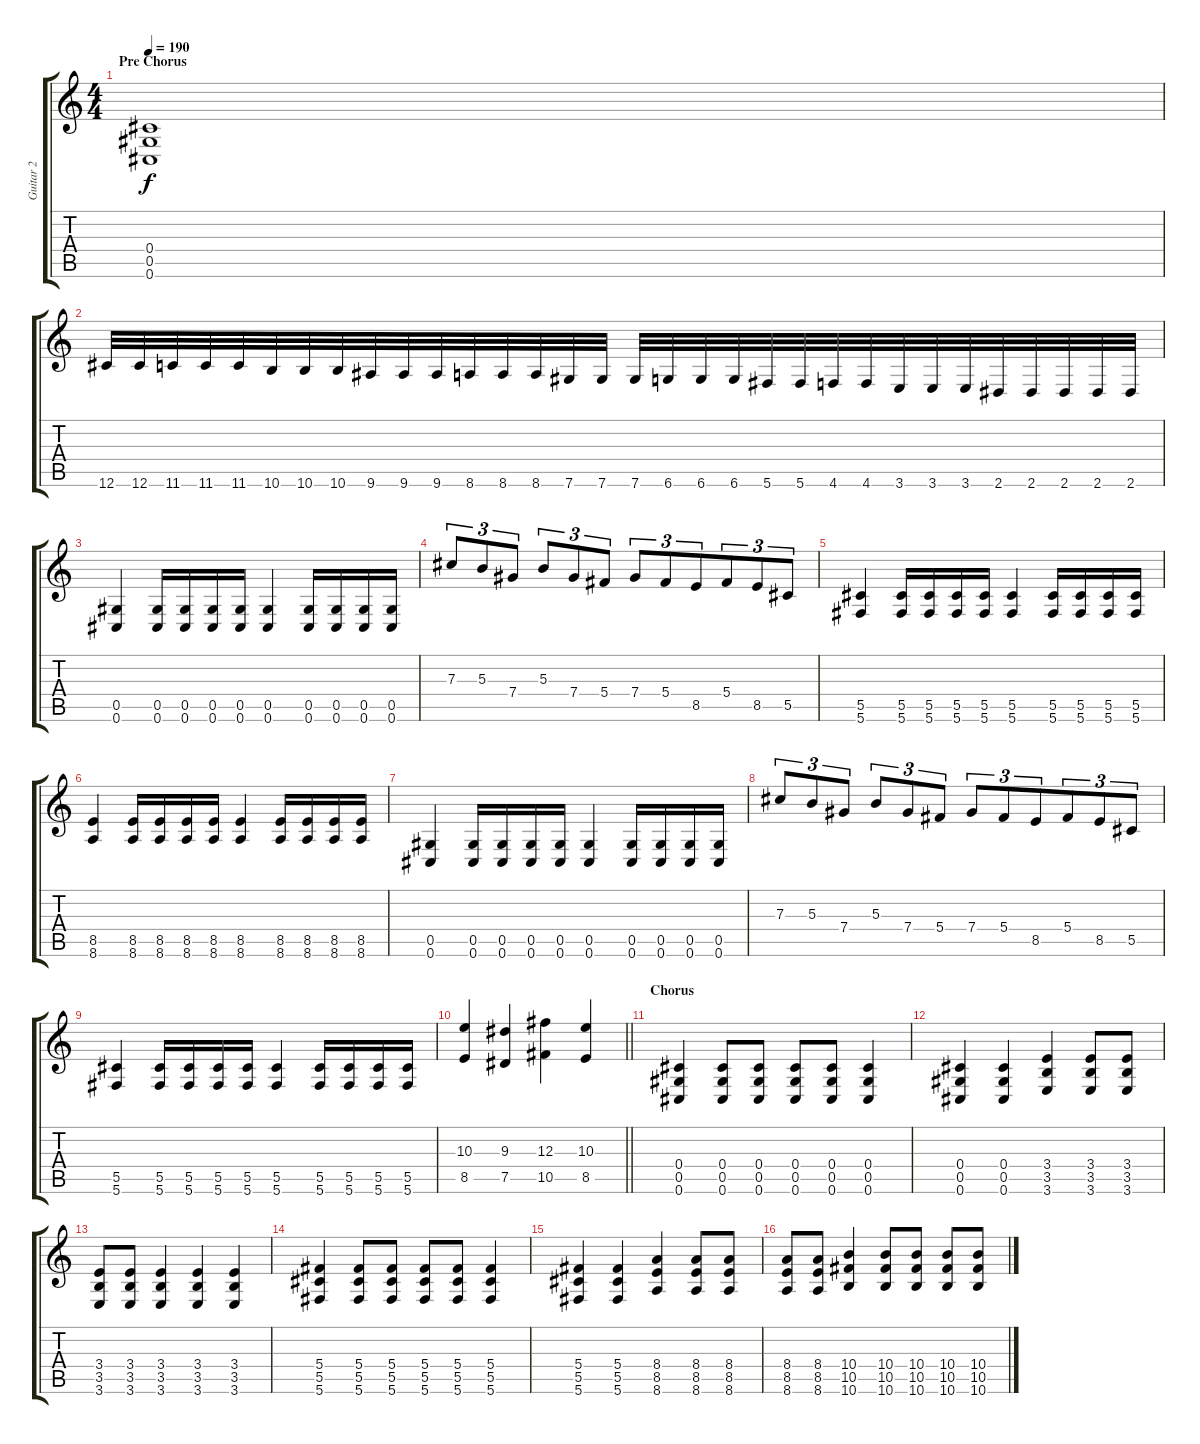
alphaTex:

\track ("Guitar 2" "Guitar 2") {instrument distortionguitar}
\staff {score tabs}
\tuning (Eb4 Bb3 Gb3 Db3 Ab2 Db2) {hide}
\ts (4 4)
\section ("" "Pre Chorus")
\tempo 190
\clef g2
\ks c
(0.4 0.5 0.6).1{dy f} |
12.6.32{beam merge} 12.6.32 11.6.32 11.6.32 11.6.32{beam merge} 10.6.32 10.6.32 10.6.32{beam merge} 9.6.32 9.6.32{beam merge} 9.6.32 8.6.32 8.6.32 8.6.32 7.6.32 7.6.32 7.6.32{beam merge} 6.6.32 6.6.32 6.6.32 5.6.32 5.6.32 4.6.32 4.6.32{beam merge} 3.6.32 3.6.32{beam merge} 3.6.32 2.6.32 2.6.32 2.6.32 2.6.32{beam merge} 2.6.32 |
(0.5 0.6).4 (0.5 0.6).16{beam merge} (0.5 0.6).16 (0.5 0.6).16 (0.5 0.6).16{beam merge} (0.5 0.6).4 (0.5 0.6).16 (0.5 0.6).16{beam merge} (0.5 0.6).16{beam merge} (0.5 0.6).16 |
7.3.8{tu (3 2) beam merge} 5.3.8{tu (3 2)} 7.4.8{tu (3 2)} 5.3.8{tu (3 2)} 7.4.8{tu (3 2)} 5.4.8{tu (3 2)} 7.4.8{tu (3 2)} 5.4.8{tu (3 2)} 8.5.8{tu (3 2) beam merge} 5.4.8{tu (3 2) beam merge} 8.5.8{tu (3 2)} 5.5.8{tu (3 2)} |
(5.5 5.6).4 (5.5 5.6).16{beam merge} (5.5 5.6).16 (5.5 5.6).16 (5.5 5.6).16{beam merge} (5.5 5.6).4 (5.5 5.6).16 (5.5 5.6).16{beam merge} (5.5 5.6).16{beam merge} (5.5 5.6).16 |
(8.5 8.6).4 (8.5 8.6).16{beam merge} (8.5 8.6).16 (8.5 8.6).16 (8.5 8.6).16{beam merge} (8.5 8.6).4 (8.5 8.6).16 (8.5 8.6).16{beam merge} (8.5 8.6).16{beam merge} (8.5 8.6).16 |
(0.5 0.6).4 (0.5 0.6).16{beam merge} (0.5 0.6).16 (0.5 0.6).16 (0.5 0.6).16{beam merge} (0.5 0.6).4 (0.5 0.6).16 (0.5 0.6).16{beam merge} (0.5 0.6).16{beam merge} (0.5 0.6).16 |
7.3.8{tu (3 2) beam merge} 5.3.8{tu (3 2)} 7.4.8{tu (3 2)} 5.3.8{tu (3 2)} 7.4.8{tu (3 2)} 5.4.8{tu (3 2)} 7.4.8{tu (3 2)} 5.4.8{tu (3 2)} 8.5.8{tu (3 2) beam merge} 5.4.8{tu (3 2) beam merge} 8.5.8{tu (3 2)} 5.5.8{tu (3 2)} |
(5.5 5.6).4 (5.5 5.6).16{beam merge} (5.5 5.6).16 (5.5 5.6).16 (5.5 5.6).16{beam merge} (5.5 5.6).4 (5.5 5.6).16 (5.5 5.6).16{beam merge} (5.5 5.6).16{beam merge} (5.5 5.6).16 |
\barLineRight lightlight
(10.3 8.5).4 (9.3 7.5).4 (12.3 10.5).4 (10.3 8.5).4 |
\section ("" "Chorus")
(0.4 0.5 0.6).4{beam merge} (0.4 0.5 0.6).8 (0.4 0.5 0.6).8 (0.4 0.5 0.6).8 (0.4 0.5 0.6).8 (0.4 0.5 0.6).4 |
(0.4 0.5 0.6).4 (0.4 0.5 0.6).4 (3.4 3.5 3.6).4 (3.4 3.5 3.6).8 (3.4 3.5 3.6).8 |
(3.4 3.5 3.6).8{beam merge} (3.4 3.5 3.6).8 (3.4 3.5 3.6).4{beam merge} (3.4 3.5 3.6).4 (3.4 3.5 3.6).4 |
(5.4 5.5 5.6).4{beam merge} (5.4 5.5 5.6).8 (5.4 5.5 5.6).8 (5.4 5.5 5.6).8 (5.4 5.5 5.6).8 (5.4 5.5 5.6).4 |
(5.4 5.5 5.6).4 (5.4 5.5 5.6).4 (8.4 8.5 8.6).4 (8.4 8.5 8.6).8 (8.4 8.5 8.6).8 |
(8.4 8.5 8.6).8{beam merge} (8.4 8.5 8.6).8 (10.4 10.5 10.6).4{beam merge} (10.4 10.5 10.6).8 (10.4 10.5 10.6).8 (10.4 10.5 10.6).8 (10.4 10.5 10.6).8
